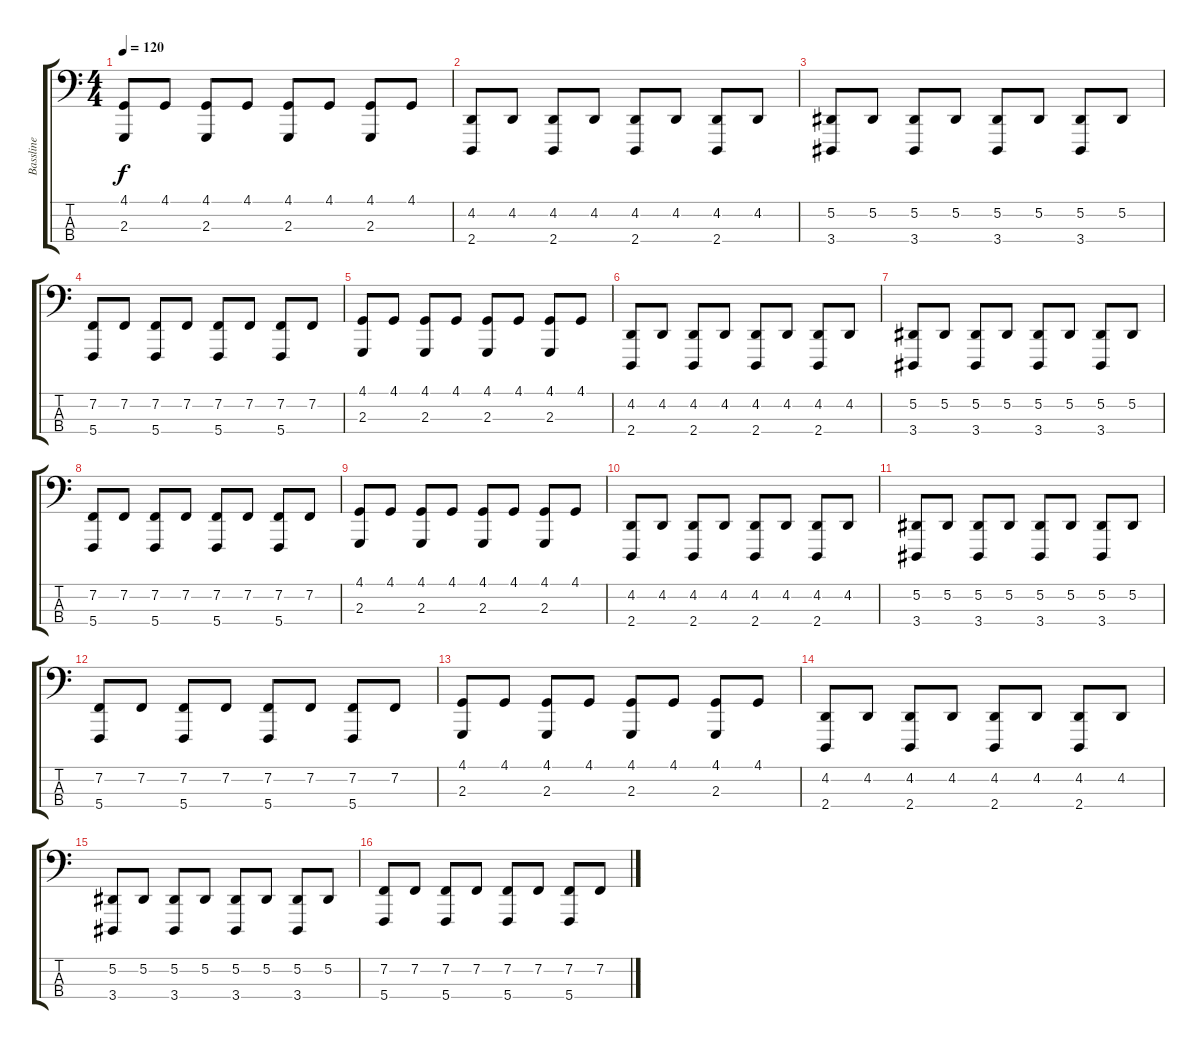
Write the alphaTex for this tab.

\track ("Bassline" "Bassline") {instrument lead2sawtooth}
\staff {score tabs}
\tuning (Eb2 Bb1 F1 C1) {hide}
\ts (4 4)
\tempo 120
\clef f4
\ks c
(4.1 2.3).8{dy f} 4.1.8 (4.1 2.3).8 4.1.8 (4.1 2.3).8 4.1.8 (4.1 2.3).8 4.1.8 |
(4.2 2.4).8 4.2.8 (4.2 2.4).8 4.2.8 (4.2 2.4).8 4.2.8 (4.2 2.4).8 4.2.8 |
(5.2 3.4).8 5.2.8 (5.2 3.4).8 5.2.8 (5.2 3.4).8 5.2.8 (5.2 3.4).8 5.2.8 |
(7.2 5.4).8 7.2.8 (7.2 5.4).8 7.2.8 (7.2 5.4).8 7.2.8 (7.2 5.4).8 7.2.8 |
(4.1 2.3).8 4.1.8 (4.1 2.3).8 4.1.8 (4.1 2.3).8 4.1.8 (4.1 2.3).8 4.1.8 |
(4.2 2.4).8 4.2.8 (4.2 2.4).8 4.2.8 (4.2 2.4).8 4.2.8 (4.2 2.4).8 4.2.8 |
(5.2 3.4).8 5.2.8 (5.2 3.4).8 5.2.8 (5.2 3.4).8 5.2.8 (5.2 3.4).8 5.2.8 |
(7.2 5.4).8 7.2.8 (7.2 5.4).8 7.2.8 (7.2 5.4).8 7.2.8 (7.2 5.4).8 7.2.8 |
(4.1 2.3).8 4.1.8 (4.1 2.3).8 4.1.8 (4.1 2.3).8 4.1.8 (4.1 2.3).8 4.1.8 |
(4.2 2.4).8 4.2.8 (4.2 2.4).8 4.2.8 (4.2 2.4).8 4.2.8 (4.2 2.4).8 4.2.8 |
(5.2 3.4).8 5.2.8 (5.2 3.4).8 5.2.8 (5.2 3.4).8 5.2.8 (5.2 3.4).8 5.2.8 |
(7.2 5.4).8 7.2.8 (7.2 5.4).8 7.2.8 (7.2 5.4).8 7.2.8 (7.2 5.4).8 7.2.8 |
(4.1 2.3).8 4.1.8 (4.1 2.3).8 4.1.8 (4.1 2.3).8 4.1.8 (4.1 2.3).8 4.1.8 |
(4.2 2.4).8 4.2.8 (4.2 2.4).8 4.2.8 (4.2 2.4).8 4.2.8 (4.2 2.4).8 4.2.8 |
(5.2 3.4).8 5.2.8 (5.2 3.4).8 5.2.8 (5.2 3.4).8 5.2.8 (5.2 3.4).8 5.2.8 |
(7.2 5.4).8 7.2.8 (7.2 5.4).8 7.2.8 (7.2 5.4).8 7.2.8 (7.2 5.4).8 7.2.8
